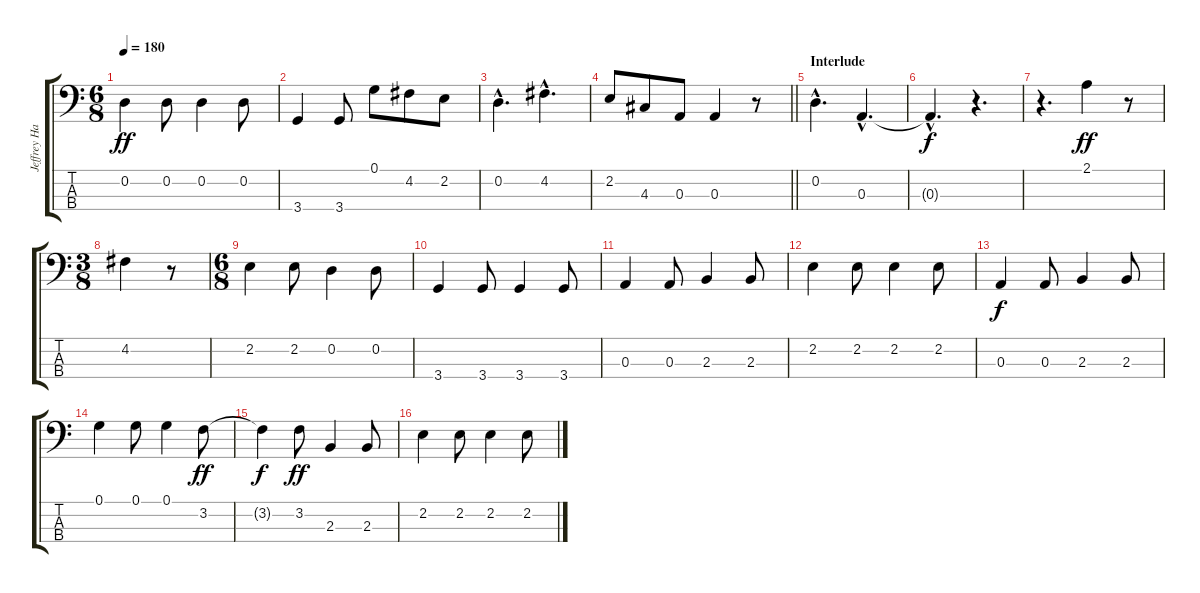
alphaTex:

\track ("Jeffrey Hammond-Hammond - bass" "Jeffrey Ha") {instrument electricbassfinger}
\staff {score tabs}
\tuning (G2 D2 A1 E1) {hide}
\ts (6 8)
\tempo 180
\clef f4
\ks c
0.2.4{dy ff} 0.2.8 0.2.4 0.2.8 |
3.4.4 3.4.8 0.1.8 4.2.8 2.2.8 |
0.2{hac}.4{d} 4.2{hac}.4{d} |
\barLineRight lightlight
2.2.8 4.3.8 0.3.8 0.3.4 r.8 |
\section ("" "Interlude")
0.2{hac}.4{d} 0.3{hac}.4{d} |
0.3{hac t}.4{d dy f} r.4{d} |
r.4{d} 2.1.4{dy ff} r.8 |
\ts (3 8)
4.2.4 r.8 |
\ts (6 8)
2.2.4 2.2.8 0.2.4 0.2.8 |
3.4.4 3.4.8 3.4.4 3.4.8 |
0.3.4 0.3.8 2.3.4 2.3.8 |
2.2.4 2.2.8 2.2.4 2.2.8 |
0.3.4{dy f} 0.3.8 2.3.4 2.3.8 |
0.1.4 0.1.8 0.1.4 3.2.8{dy ff} |
3.2{t}.4{dy f} 3.2.8{dy ff} 2.3.4 2.3.8 |
2.2.4 2.2.8 2.2.4 2.2.8
